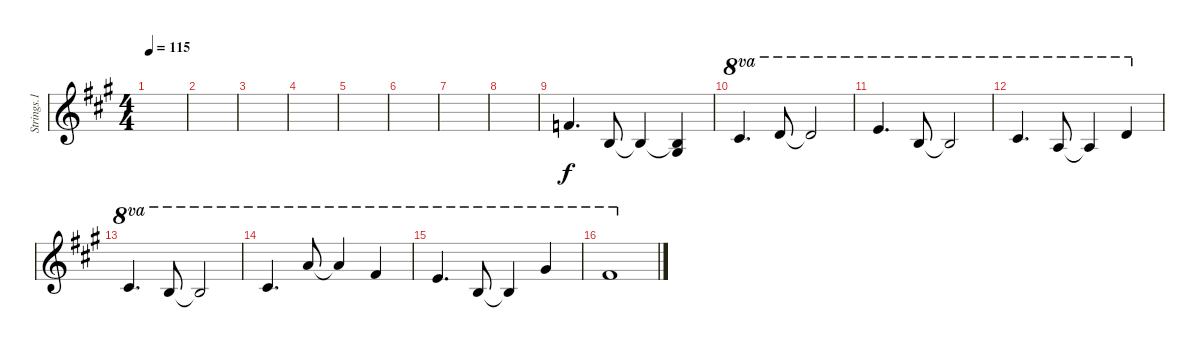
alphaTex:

\track ("Strings.1" "Strings.1") {instrument stringensemble1}
\staff {score}
\tuning (E4 B3 G3 D3 A2 E2) {hide}
\ts (4 4)
\tempo 115
\clef g2
\ks a
|
|
|
|
|
|
|
|
6.2.4{d} 0.2.8 0.2{t}.4 (0.2{t} 1.3).4 |
9.1.4{d ot 8va} 10.1.8{ot 8va} 10.1{t}.2{ot 8va} |
12.1.4{d ot 8va} 7.1.8{ot 8va} 7.1{t}.2{ot 8va} |
9.1.4{d ot 8va} 5.1.8{ot 8va} 5.1{t}.4{ot 8va} 10.1.4{ot 8va} |
9.1.4{d ot 8va} 7.1.8{ot 8va} 7.1{t}.2{ot 8va} |
9.1.4{d ot 8va} 17.1.8{ot 8va} 17.1{t}.4{ot 8va} 14.1.4{ot 8va} |
12.1.4{d ot 8va} 7.1.8{ot 8va} 7.1{t}.4{ot 8va} 16.1.4{ot 8va} |
19.2.1{ot 8va}
